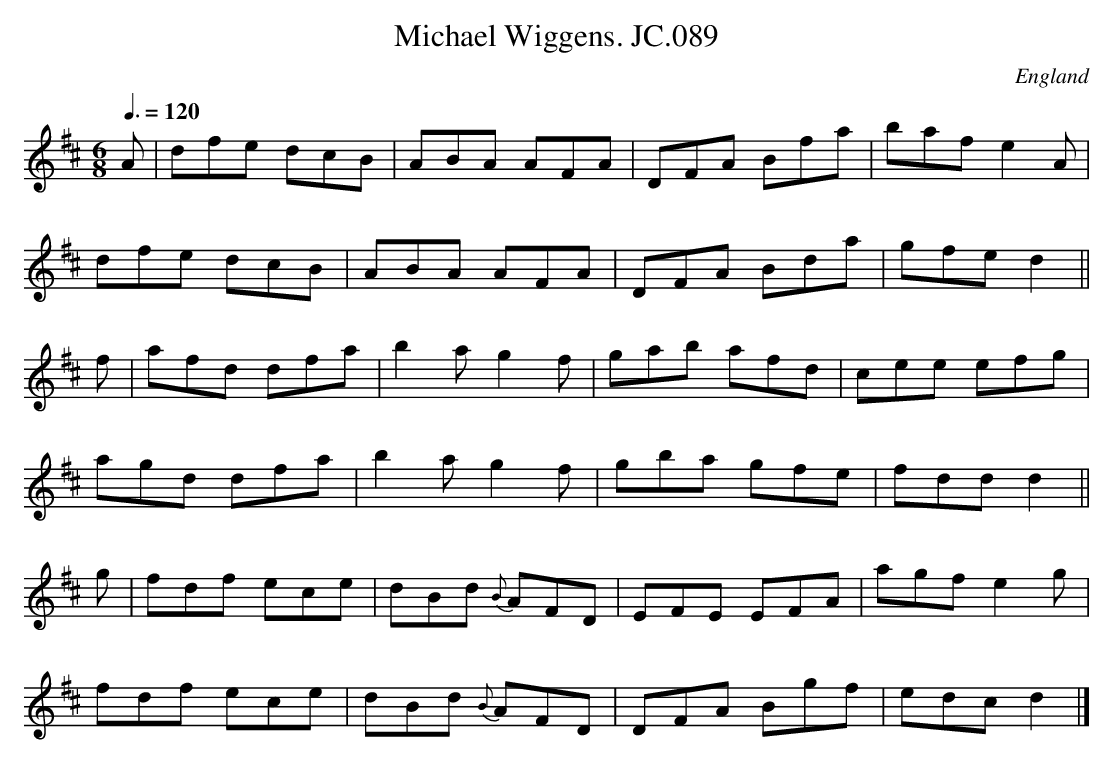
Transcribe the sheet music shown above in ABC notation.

X:1
T:Michael Wiggens. JC.089
L:1/8
M:6/8
O:England
Q:3/8=120
K:D
A|\
dfe dcB|ABA AFA|DFA Bfa|baf e2A|!
dfe dcB|ABA AFA|DFA Bda|gfed2||!
f|afd dfa|b2a g2f|gab afd|cee efg|!
agd dfa|b2a g2f|gba gfe|fdd d2||!
g|fdf ece|dBd {B}AFD|EFE EFA|agf e2g|!
fdf ece|dBd {B}AFD|DFA Bgf|edc d2|]
